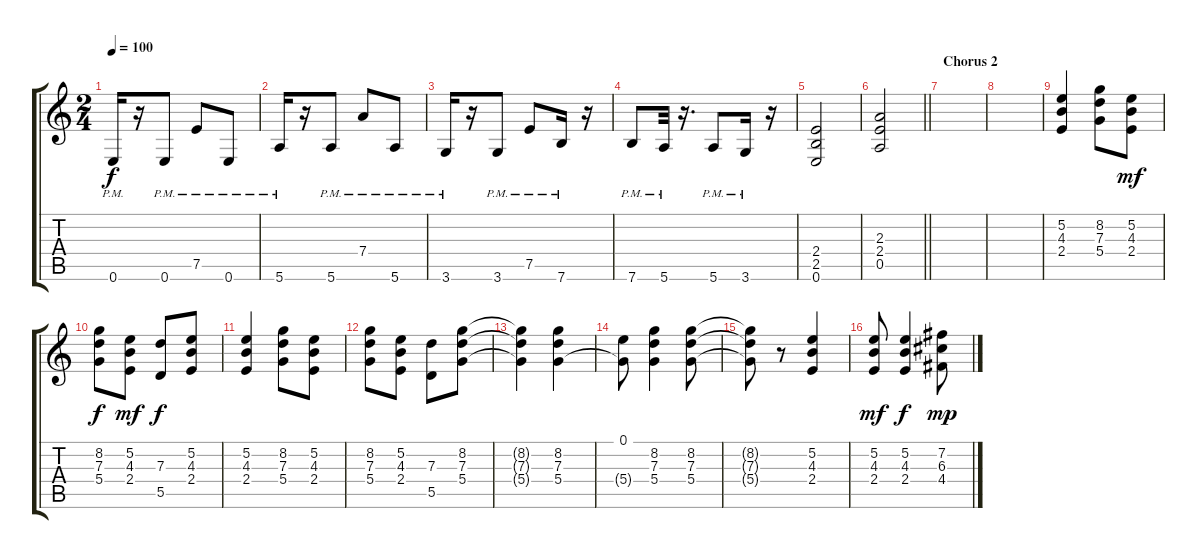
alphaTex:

\track "" {instrument electricguitarclean}
\staff {score tabs}
\tuning (E4 B3 G3 D3 A2 E2) {hide}
\ts (2 4)
\tempo 100
\clef g2
\ks c
0.6{pm}.16{dy f} r.16 0.6{pm}.8 7.5{pm}.8 0.6{pm}.8 |
5.6{pm}.16 r.16 5.6{pm}.8 7.4{pm}.8 5.6{pm}.8 |
3.6{pm}.16 r.16 3.6{pm}.8 7.5{pm}.8 7.6{pm}.16 r.16 |
7.6{pm}.8 5.6{pm}.32 r.16{d} 5.6{pm}.8 3.6{pm}.16 r.16 |
(2.4 2.5 0.6).2 |
\barLineRight lightlight
(2.3 2.4 0.5).2 |
\section ("" "Chorus 2")
|
|
(5.2 4.3 2.4).4 (8.2 7.3 5.4).8 (5.2 4.3 2.4).8{dy mf} |
(8.2 7.3 5.4).8{dy f} (5.2 4.3 2.4).8{dy mf} (7.3 5.5).8{dy f} (5.2 4.3 2.4).8 |
(5.2 4.3 2.4).4 (8.2 7.3 5.4).8 (5.2 4.3 2.4).8 |
(8.2 7.3 5.4).8 (5.2 4.3 2.4).8 (7.3 5.5).8 (8.2 7.3 5.4).8 |
(8.2{t} 7.3{t} 5.4{t}).4 (8.2 7.3 5.4).4 |
(0.1 5.4{t}).8 (8.2 7.3 5.4).4 (8.2 7.3 5.4).8 |
(8.2{t} 7.3{t} 5.4{t}).8 r.8 (5.2 4.3 2.4).4 |
(5.2 4.3 2.4).8{dy mf} (5.2 4.3 2.4).4{dy f} (7.2 6.3 4.4).8{dy mp}
